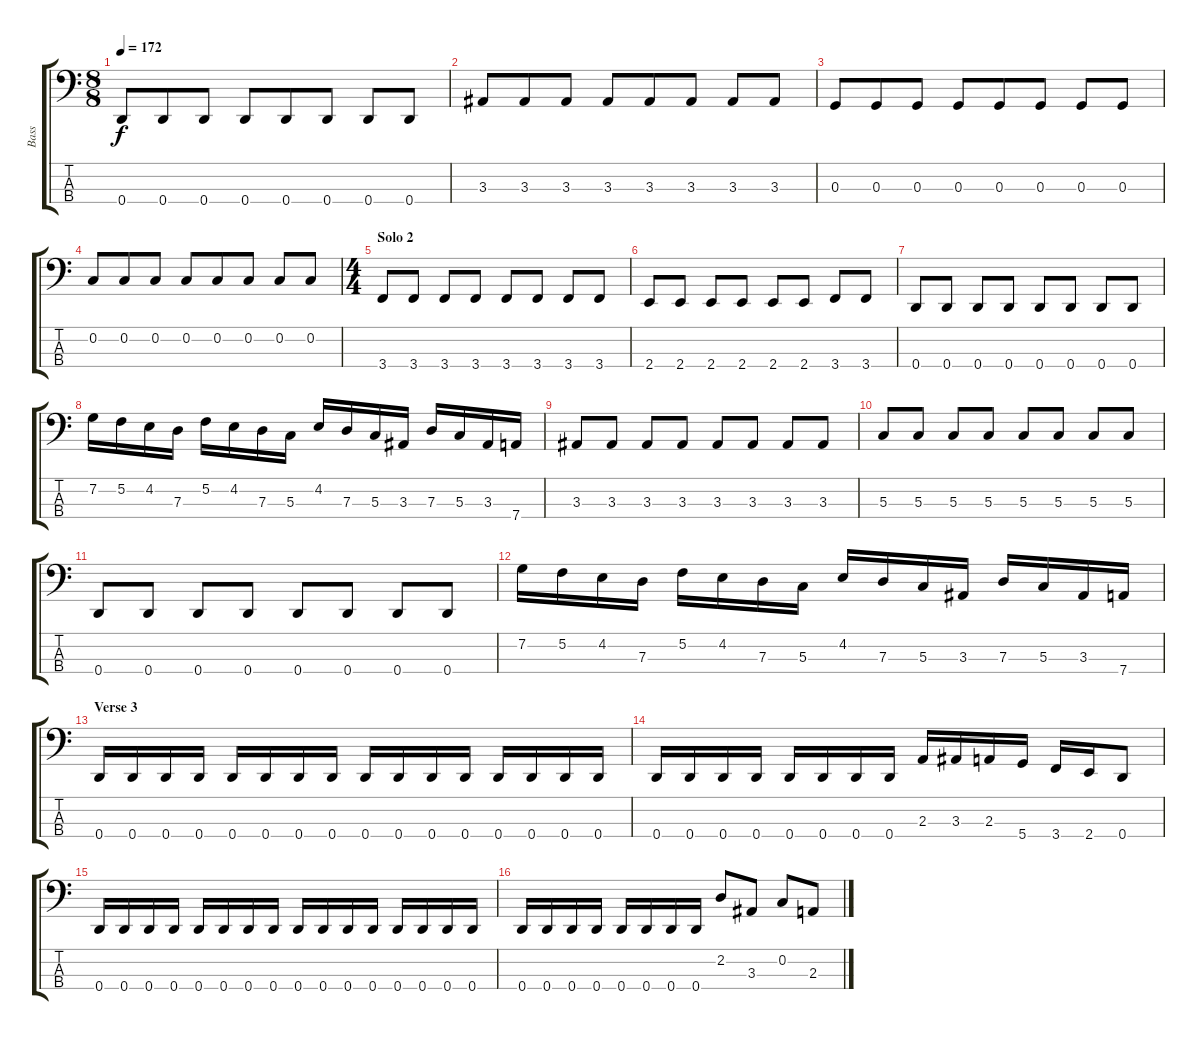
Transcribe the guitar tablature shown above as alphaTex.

\track ("Bass" "Bass") {instrument electricbassfinger}
\staff {score tabs}
\tuning (F2 C2 G1 D1) {hide}
\ts (8 8)
\tempo 172
\clef f4
\ks c
0.4.8{dy f} 0.4.8 0.4.8 0.4.8 0.4.8 0.4.8 0.4.8 0.4.8 |
3.3.8 3.3.8 3.3.8 3.3.8 3.3.8 3.3.8 3.3.8 3.3.8 |
0.3.8 0.3.8 0.3.8 0.3.8 0.3.8 0.3.8 0.3.8 0.3.8 |
0.2.8 0.2.8 0.2.8 0.2.8 0.2.8 0.2.8 0.2.8 0.2.8 |
\ts (4 4)
\section ("" "Solo 2")
3.4.8 3.4.8 3.4.8 3.4.8 3.4.8 3.4.8 3.4.8 3.4.8 |
2.4.8 2.4.8 2.4.8 2.4.8 2.4.8 2.4.8 3.4.8 3.4.8 |
0.4.8 0.4.8 0.4.8 0.4.8 0.4.8 0.4.8 0.4.8 0.4.8 |
7.2.16 5.2.16 4.2.16 7.3.16 5.2.16 4.2.16 7.3.16 5.3.16 4.2.16 7.3.16 5.3.16 3.3.16 7.3.16 5.3.16 3.3.16 7.4.16 |
3.3.8 3.3.8 3.3.8 3.3.8 3.3.8 3.3.8 3.3.8 3.3.8 |
5.3.8 5.3.8 5.3.8 5.3.8 5.3.8 5.3.8 5.3.8 5.3.8 |
0.4.8 0.4.8 0.4.8 0.4.8 0.4.8 0.4.8 0.4.8 0.4.8 |
7.2.16 5.2.16 4.2.16 7.3.16 5.2.16 4.2.16 7.3.16 5.3.16 4.2.16 7.3.16 5.3.16 3.3.16 7.3.16 5.3.16 3.3.16 7.4.16 |
\section ("" "Verse 3")
0.4.16 0.4.16 0.4.16 0.4.16 0.4.16 0.4.16 0.4.16 0.4.16 0.4.16 0.4.16 0.4.16 0.4.16 0.4.16 0.4.16 0.4.16 0.4.16 |
0.4.16 0.4.16 0.4.16 0.4.16 0.4.16 0.4.16 0.4.16 0.4.16 2.3.16 3.3.16 2.3.16 5.4.16 3.4.16 2.4.16 0.4.8 |
0.4.16 0.4.16 0.4.16 0.4.16 0.4.16 0.4.16 0.4.16 0.4.16 0.4.16 0.4.16 0.4.16 0.4.16 0.4.16 0.4.16 0.4.16 0.4.16 |
0.4.16 0.4.16 0.4.16 0.4.16 0.4.16 0.4.16 0.4.16 0.4.16 2.2.8 3.3.8 0.2.8 2.3.8
